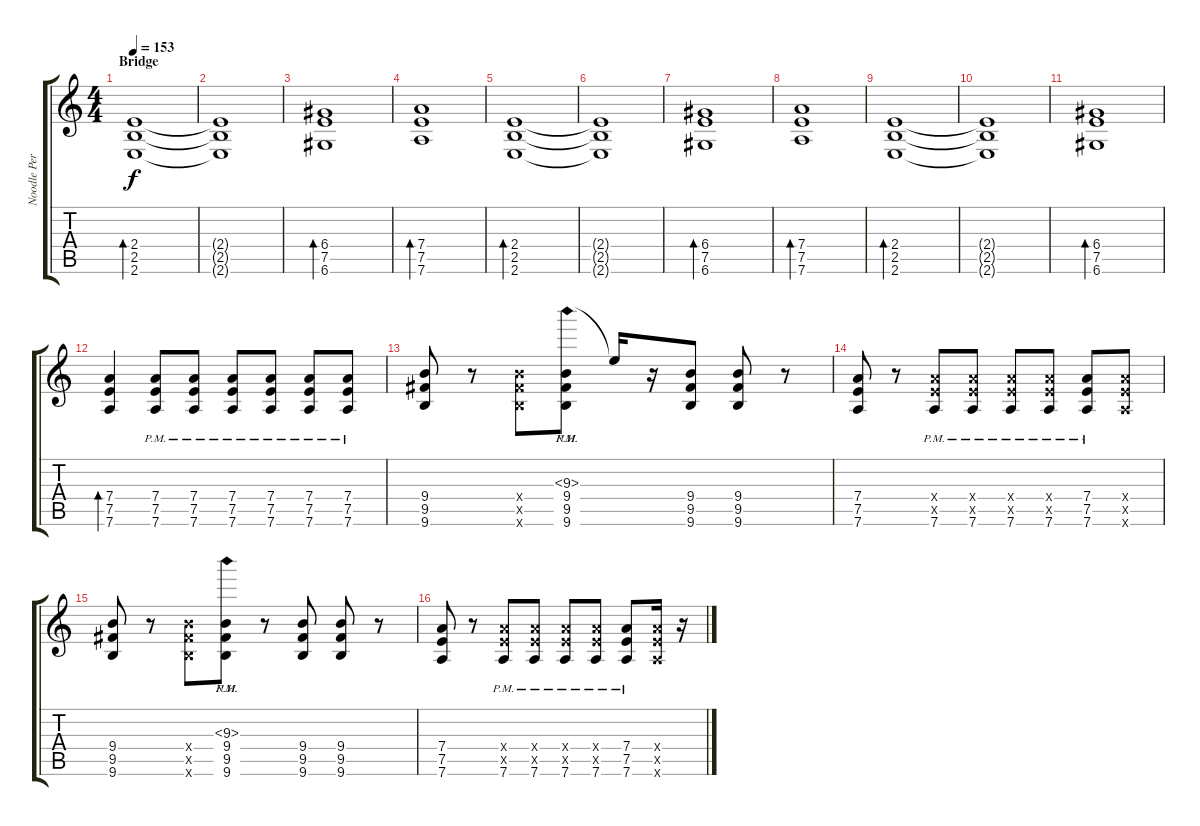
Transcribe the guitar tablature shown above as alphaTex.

\track ("Noodle Perez" "Noodle Per") {instrument distortionguitar}
\staff {score tabs}
\tuning (E4 B3 G3 D3 A2 D2) {hide}
\ts (4 4)
\section ("" "Bridge")
\tempo 153
\clef g2
\ks c
(2.4 2.5 2.6).1{bd 120 dy f} |
(2.4{t} 2.5{t} 2.6{t}).1 |
(6.4 7.5 6.6).1{bd 120} |
(7.4 7.5 7.6).1{bd 120} |
(2.4 2.5 2.6).1{bd 120} |
(2.4{t} 2.5{t} 2.6{t}).1 |
(6.4 7.5 6.6).1{bd 120} |
(7.4 7.5 7.6).1{bd 120} |
(2.4 2.5 2.6).1{bd 120} |
(2.4{t} 2.5{t} 2.6{t}).1 |
(6.4 7.5 6.6).1{bd 120} |
(7.4 7.5 7.6).4{bd 120} (7.4{pm} 7.5{pm} 7.6).8 (7.4{pm} 7.5{pm} 7.6).8 (7.4{pm} 7.5{pm} 7.6).8 (7.4{pm} 7.5{pm} 7.6).8 (7.4{pm} 7.5{pm} 7.6).8 (7.4{pm} 7.5{pm} 7.6).8 |
(9.4 9.5 9.6).8 r.8 (9.4{x} 9.5{x} 9.6{x}).8 (9.3{nh} 9.4{pm} 9.5{pm} 9.6).8 9.3{t}.16 r.16 (9.4 9.5 9.6).8 (9.4 9.5 9.6).8 r.8 |
(7.4 7.5 7.6).8 r.8 (7.4{x} 7.5{x} 7.6{pm}).8 (7.4{x} 7.5{x} 7.6{pm}).8 (7.4{x} 7.5{x} 7.6{pm}).8 (7.4{x} 7.5{x} 7.6{pm}).8 (7.4 7.5 7.6{pm}).8 (7.4{x} 7.5{x} 7.6{x}).8 |
(9.4 9.5 9.6).8 r.8 (9.4{x} 9.5{x} 9.6{x}).8 (9.3{nh} 9.4{pm} 9.5{pm} 9.6).8 r.8 (9.4 9.5 9.6).8 (9.4 9.5 9.6).8 r.8 |
(7.4 7.5 7.6).8 r.8 (7.4{x} 7.5{x} 7.6{pm}).8 (7.4{x} 7.5{x} 7.6{pm}).8 (7.4{x} 7.5{x} 7.6{pm}).8 (7.4{x} 7.5{x} 7.6{pm}).8 (7.4 7.5 7.6{pm}).8 (7.4{x} 7.5{x} 7.6{x}).16 r.16
